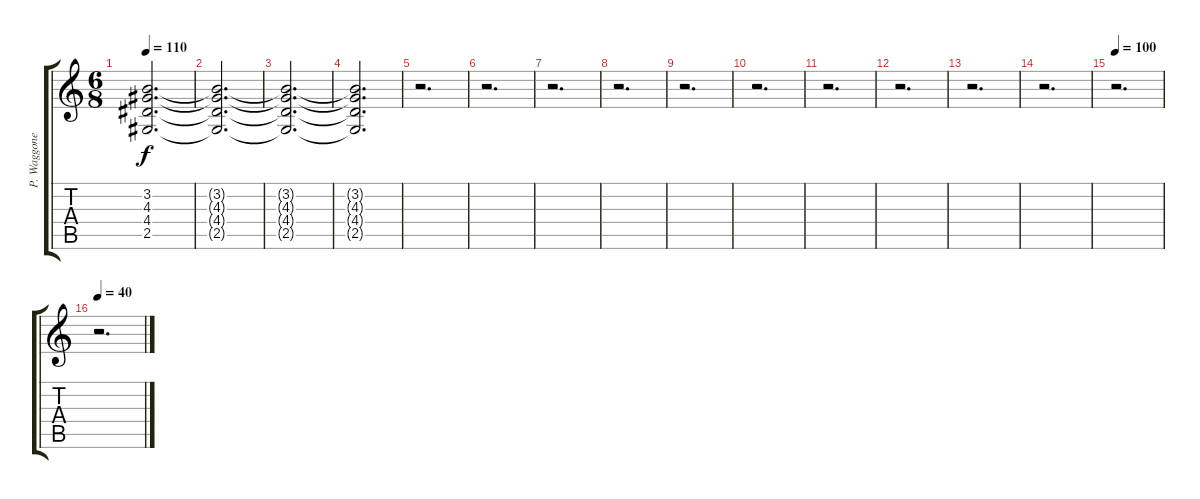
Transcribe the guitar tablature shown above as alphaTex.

\track ("P. Waggoner Gtr." "P. Waggone") {instrument distortionguitar}
\staff {score tabs}
\tuning (Db4 Ab3 E3 B2 Gb2 Db2) {hide}
\ts (6 8)
\tempo 110
\clef g2
\ks c
(3.2{t} 4.3{t} 4.4{t} 2.5{t}).2{d dy f} |
(3.2{t} 4.3{t} 4.4{t} 2.5{t}).2{d} |
(3.2{t} 4.3{t} 4.4{t} 2.5{t}).2{d} |
(3.2{t} 4.3{t} 4.4{t} 2.5{t}).2{d} |
r.2{d} |
r.2{d} |
r.2{d} |
r.2{d} |
r.2{d} |
r.2{d} |
r.2{d} |
r.2{d} |
r.2{d} |
r.2{d} |
\tempo 100
r.2{d} |
\tempo 40
r.2{d}
